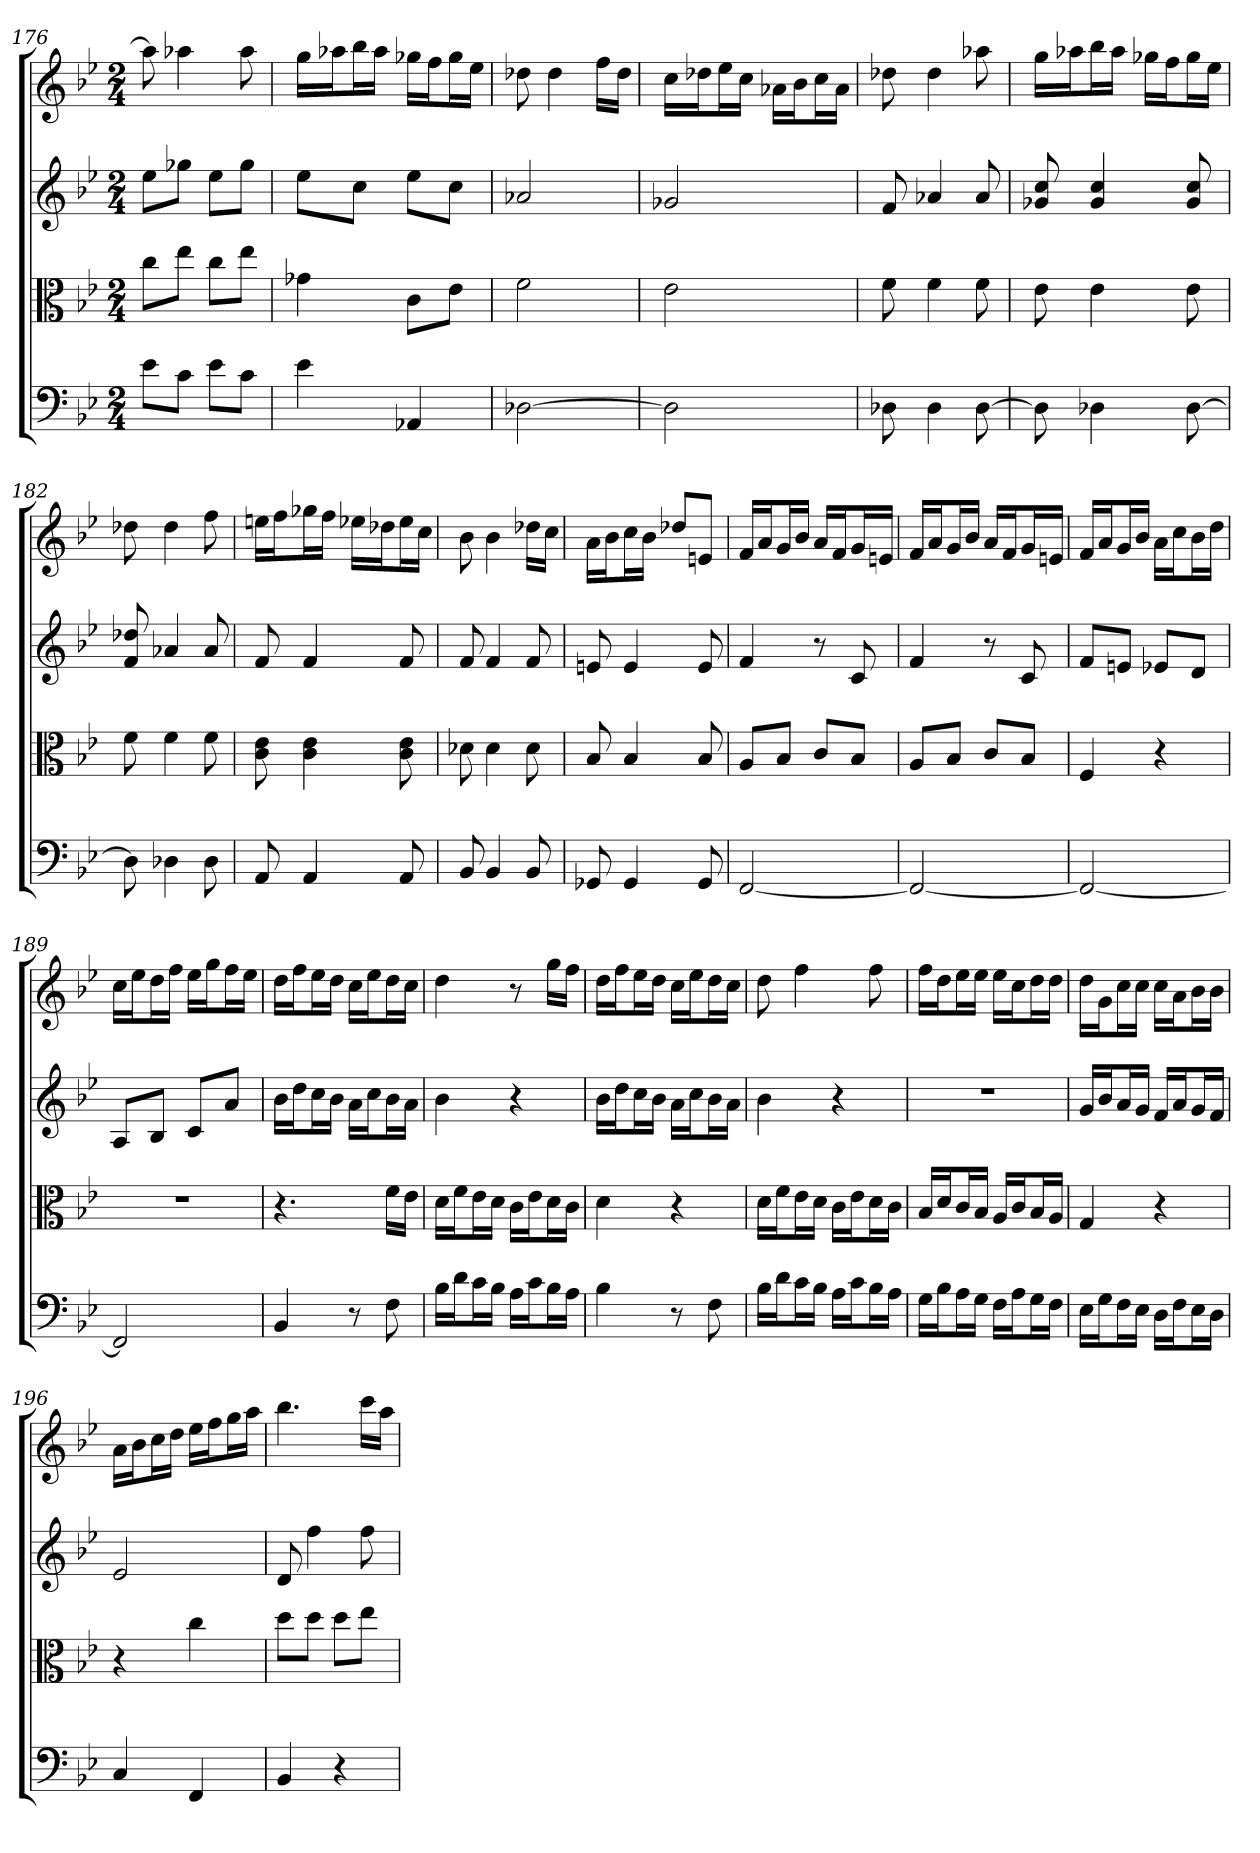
**kern	**kern	**kern	**kern
*part4	*part3	*part2	*part1
*staff4	*staff3	*staff2	*staff1
*clefF4	*clefC3	*	*
*k[b-e-]	*k[b-e-]	*k[b-e-]	*k[b-e-]
*B-:	*B-:	*B-:	*B-:
*M2/4	*M2/4	*M2/4	*M2/4
=176	=176	=176	=176
8e-\L	8cc\L	8ee-L	8aa-]
8c\J	8ee-\J	8gg-XJ	4aa-X
8e-\L	8cc\L	8ee-L	.
8c\J	8ee-\J	8gg-J	8aa-
=177	=177	=177	=177
4e-	4g-X	8ee-L	16ggLL
.	.	.	16aa-XJ
.	.	8ccJ	16bb-L
.	.	.	16aa-JJ
4AA-X	8c\L	8ee-L	16gg-XLL
.	.	.	16ffJ
.	8e-\J	8ccJ	16gg-L
.	.	.	16ee-JJ
=178	=178	=178	=178
[2D-X	2f	2a-X	8dd-X
.	.	.	4dd-
.	.	.	16ffLL
.	.	.	16dd-JJ
=179	=179	=179	=179
2D-]	2e-	2g-X	16ccLL
.	.	.	16dd-XJ
.	.	.	16ee-L
.	.	.	16ccJJ
.	.	.	16a-XLL
.	.	.	16b-J
.	.	.	16ccL
.	.	.	16a-JJ
=180	=180	=180	=180
8D-X	8f	8f	8dd-X
4D-	4f	4a-X	4dd-
[8D-	8f	8a-	8aa-X
=181	=181	=181	=181
8D-]	8e-	8g-X 8cc	16ggLL
.	.	.	16aa-XJ
4D-X	4e-	4g- 4cc	16bb-L
.	.	.	16aa-JJ
.	.	.	16gg-XLL
.	.	.	16ffJ
[8D-	8e-	8g- 8cc	16gg-L
.	.	.	16ee-JJ
=182	=182	=182	=182
8D-]	8f	8f 8dd-X	8dd-X
4D-X	4f	4a-X	4dd-
8D-	8f	8a-	8ff
=183	=183	=183	=183
8AA	8c 8e-	8f	16eenLL
.	.	.	16ffJ
4AA	4c 4e-	4f	16gg-XL
.	.	.	16ffJJ
.	.	.	16ee-XLL
.	.	.	16dd-XJ
8AA	8c 8e-	8f	16ee-L
.	.	.	16ccJJ
=184	=184	=184	=184
8BB-	8d-X	8f	8b-
4BB-	4d-	4f	4b-
8BB-	8d-	8f	16dd-XLL
.	.	.	16ccJJ
=185	=185	=185	=185
8GG-X	8B-	8en	16aLL
.	.	.	16b-J
4GG-	4B-	4e	16ccL
.	.	.	16b-JJ
.	.	.	8dd-XL
8GG-	8B-	8e	8enJ
=186	=186	=186	=186
[2FF	8A/L	4f	16fLL
.	.	.	16aJ
.	8B-/J	.	16gL
.	.	.	16b-JJ
.	8c/L	8r	16aLL
.	.	.	16fJ
.	8B-/J	8c	16gL
.	.	.	16enJJ
=187	=187	=187	=187
2FF_	8A/L	4f	16fLL
.	.	.	16aJ
.	8B-/J	.	16gL
.	.	.	16b-JJ
.	8c/L	8r	16aLL
.	.	.	16fJ
.	8B-/J	8c	16gL
.	.	.	16enJJ
=188	=188	=188	=188
2FF_	4F	8fL	16fLL
.	.	.	16aJ
.	.	8enJ	16gL
.	.	.	16b-JJ
.	4r	8e-XL	16aLL
.	.	.	16ccJ
.	.	8dJ	16b-L
.	.	.	16ddJJ
=189	=189	=189	=189
2FF]	2r	8AL	16ccLL
.	.	.	16ee-J
.	.	8B-J	16ddL
.	.	.	16ffJJ
.	.	8cL	16ee-LL
.	.	.	16ggJ
.	.	8aJ	16ffL
.	.	.	16ee-JJ
=190	=190	=190	=190
4BB-	4.r	16b-LL	16ddLL
.	.	16ddJ	16ffJ
.	.	16ccL	16ee-L
.	.	16b-JJ	16ddJJ
8r	.	16aLL	16ccLL
.	.	16ccJ	16ee-J
8F	16f\LL	16b-L	16ddL
.	16e-\JJ	16aJJ	16ccJJ
=191	=191	=191	=191
16B-\LL	16d\LL	4b-	4dd
16d\J	16f\J	.	.
16c\L	16e-\L	.	.
16B-\JJ	16d\JJ	.	.
16A\LL	16c\LL	4r	8r
16c\J	16e-\J	.	.
16B-\L	16d\L	.	16ggLL
16A\JJ	16c\JJ	.	16ffJJ
=192	=192	=192	=192
4B-	4d	16b-LL	16ddLL
.	.	16ddJ	16ffJ
.	.	16ccL	16ee-L
.	.	16b-JJ	16ddJJ
8r	4r	16aLL	16ccLL
.	.	16ccJ	16ee-J
8F	.	16b-L	16ddL
.	.	16aJJ	16ccJJ
=193	=193	=193	=193
16B-\LL	16d\LL	4b-	8dd
16d\J	16f\J	.	.
16c\L	16e-\L	.	4ff
16B-\JJ	16d\JJ	.	.
16A\LL	16c\LL	4r	.
16c\J	16e-\J	.	.
16B-\L	16d\L	.	8ff
16A\JJ	16c\JJ	.	.
=194	=194	=194	=194
16G\LL	16B-/LL	2r	16ffLL
16B-\J	16d/J	.	16ddJ
16A\L	16c/L	.	16ee-L
16G\JJ	16B-/JJ	.	16ee-JJ
16F\LL	16A/LL	.	16ee-LL
16A\J	16c/J	.	16ccJ
16G\L	16B-/L	.	16ddL
16F\JJ	16A/JJ	.	16ddJJ
=195	=195	=195	=195
16E-\LL	4G	16gLL	16ddLL
16G\J	.	16b-J	16gJ
16F\L	.	16aL	16ccL
16E-\JJ	.	16gJJ	16ccJJ
16D\LL	4r	16fLL	16ccLL
16F\J	.	16aJ	16aJ
16E-\L	.	16gL	16b-L
16D\JJ	.	16fJJ	16b-JJ
=196	=196	=196	=196
4C	4r	2e-	16aLL
.	.	.	16b-J
.	.	.	16ccL
.	.	.	16ddJJ
4FF	4cc	.	16ee-LL
.	.	.	16ffJ
.	.	.	16ggL
.	.	.	16aaJJ
=197	=197	=197	=197
4BB-	8dd\L	8d	4.bb-
.	8dd\J	4ff	.
4r	8dd\L	.	.
.	8ee-\J	8ff	16cccLL
.	.	.	16aaJJ
=	=	=	=
*-	*-	*-	*-
